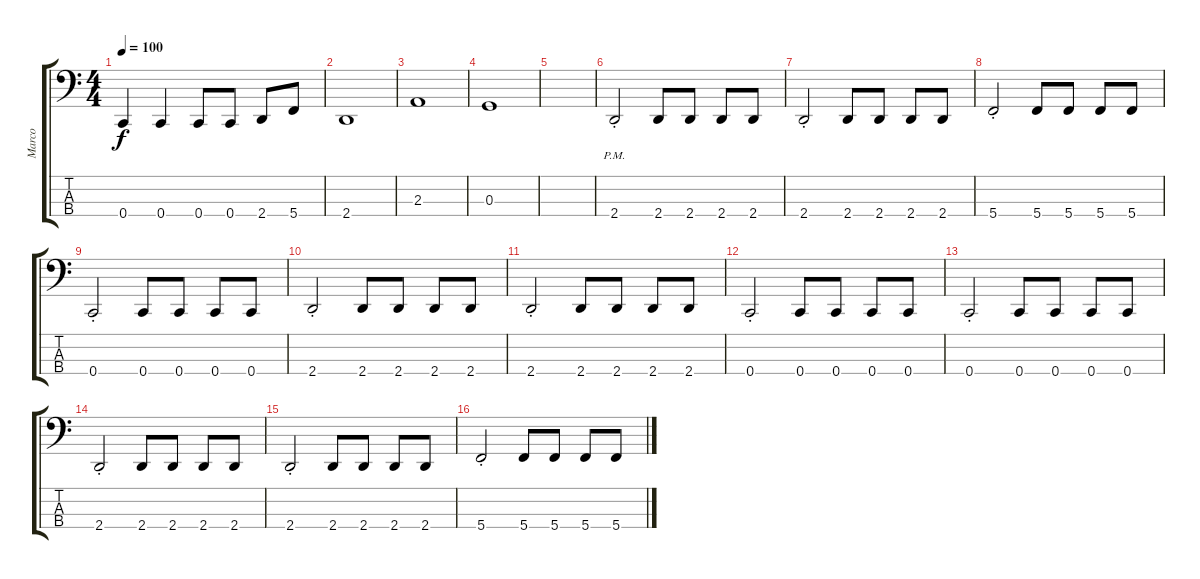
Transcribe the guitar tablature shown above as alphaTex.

\track ("Marco" "Marco") {instrument electricbasspick}
\staff {score tabs}
\tuning (F2 C2 G1 C1) {hide}
\ts (4 4)
\tempo 100
\clef f4
\ks c
0.4.4{dy f} 0.4.4 0.4.8 0.4.8 2.4.8 5.4.8 |
2.4.1 |
2.3.1 |
0.3.1 |
|
2.4{pm st}.2 2.4.8 2.4.8 2.4.8 2.4.8 |
2.4{st}.2 2.4.8 2.4.8 2.4.8 2.4.8 |
5.4{st}.2 5.4.8 5.4.8 5.4.8 5.4.8 |
0.4{st}.2 0.4.8 0.4.8 0.4.8 0.4.8 |
2.4{st}.2 2.4.8 2.4.8 2.4.8 2.4.8 |
2.4{st}.2 2.4.8 2.4.8 2.4.8 2.4.8 |
0.4{st}.2 0.4.8 0.4.8 0.4.8 0.4.8 |
0.4{st}.2 0.4.8 0.4.8 0.4.8 0.4.8 |
2.4{st}.2 2.4.8 2.4.8 2.4.8 2.4.8 |
2.4{st}.2 2.4.8 2.4.8 2.4.8 2.4.8 |
5.4{st}.2 5.4.8 5.4.8 5.4.8 5.4.8
